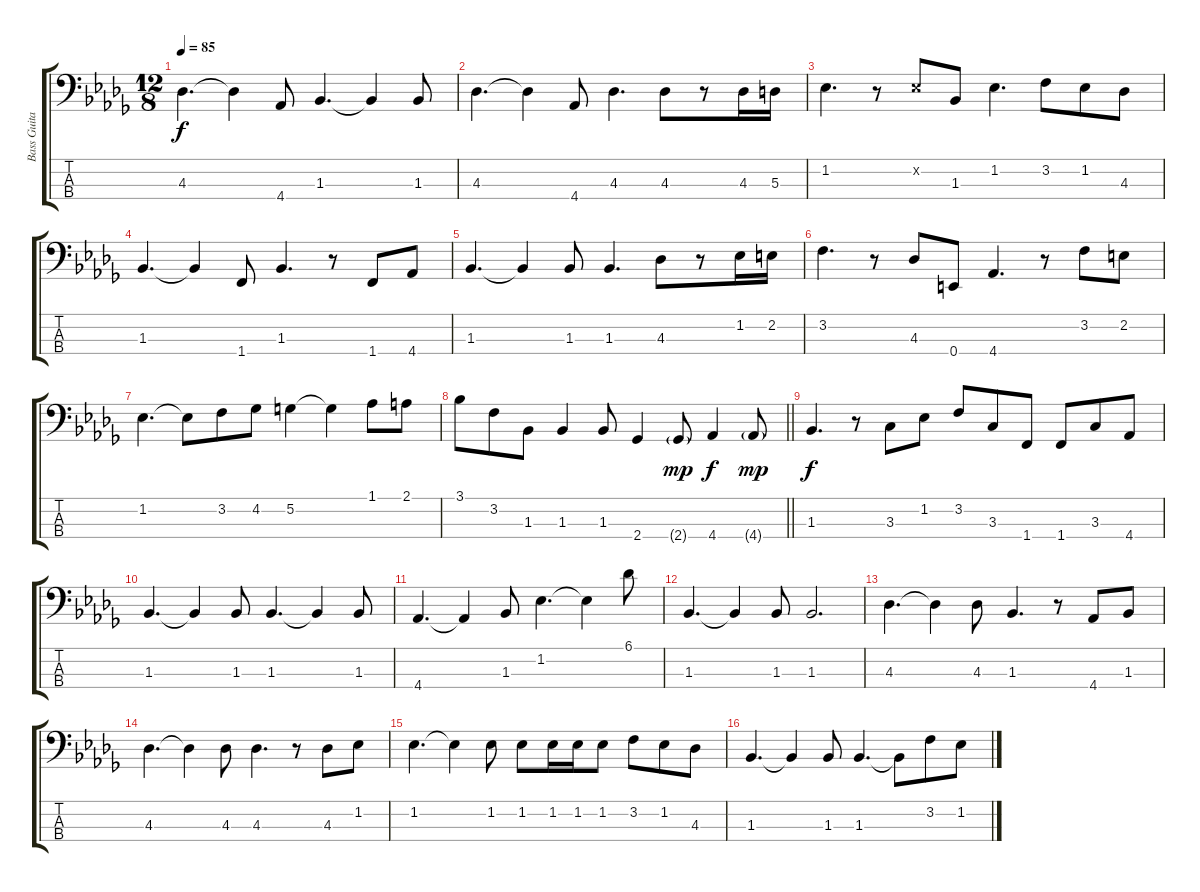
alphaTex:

\track ("Bass Guitar" "Bass Guita") {instrument electricbassfinger}
\staff {score tabs}
\tuning (G2 D2 A1 E1) {hide}
\ts (12 8)
\tempo 85
\clef f4
\ks bbminor
4.3.4{d dy f} 4.3{t}.4 4.4.8 1.3.4{d} 1.3{t}.4 1.3.8 |
4.3.4{d} 4.3{t}.4 4.4.8 4.3.4{d} 4.3.8 r.8 4.3.16 5.3.16 |
1.2.4{d} r.8 1.2{x}.8 1.3.8 1.2.4{d} 3.2.8 1.2.8 4.3.8 |
1.3.4{d} 1.3{t}.4 1.4.8 1.3.4{d} r.8 1.4.8 4.4.8 |
1.3.4{d} 1.3{t}.4 1.3.8 1.3.4{d} 4.3.8 r.8 1.2.16 2.2.16 |
3.2.4{d} r.8 4.3.8 0.4.8 4.4.4{d} r.8 3.2.8 2.2.8 |
1.2.4{d} 1.2{t}.8 3.2.8 4.2.8 5.2.4 5.2{t}.4 1.1.8 2.1.8 |
\barLineRight lightlight
3.1.8 3.2.8 1.3.8 1.3.4 1.3.8 2.4.4 2.4{g}.8{dy mp} 4.4.4{dy f} 4.4{g}.8{dy mp} |
1.3.4{d dy f} r.8 3.3.8 1.2.8 3.2.8 3.3.8 1.4.8 1.4.8 3.3.8 4.4.8 |
1.3.4{d} 1.3{t}.4 1.3.8 1.3.4{d} 1.3{t}.4 1.3.8 |
4.4.4{d} 4.4{t}.4 1.3.8 1.2.4{d} 1.2{t}.4 6.1.8 |
1.3.4{d} 1.3{t}.4 1.3.8 1.3.2{d} |
4.3.4{d} 4.3{t}.4 4.3.8 1.3.4{d} r.8 4.4.8 1.3.8 |
4.3.4{d} 4.3{t}.4 4.3.8 4.3.4{d} r.8 4.3.8 1.2.8 |
1.2.4{d} 1.2{t}.4 1.2.8 1.2.8 1.2.16 1.2.16 1.2.8 3.2.8 1.2.8 4.3.8 |
1.3.4{d} 1.3{t}.4 1.3.8 1.3.4{d} 1.3{t}.8 3.2.8 1.2.8
